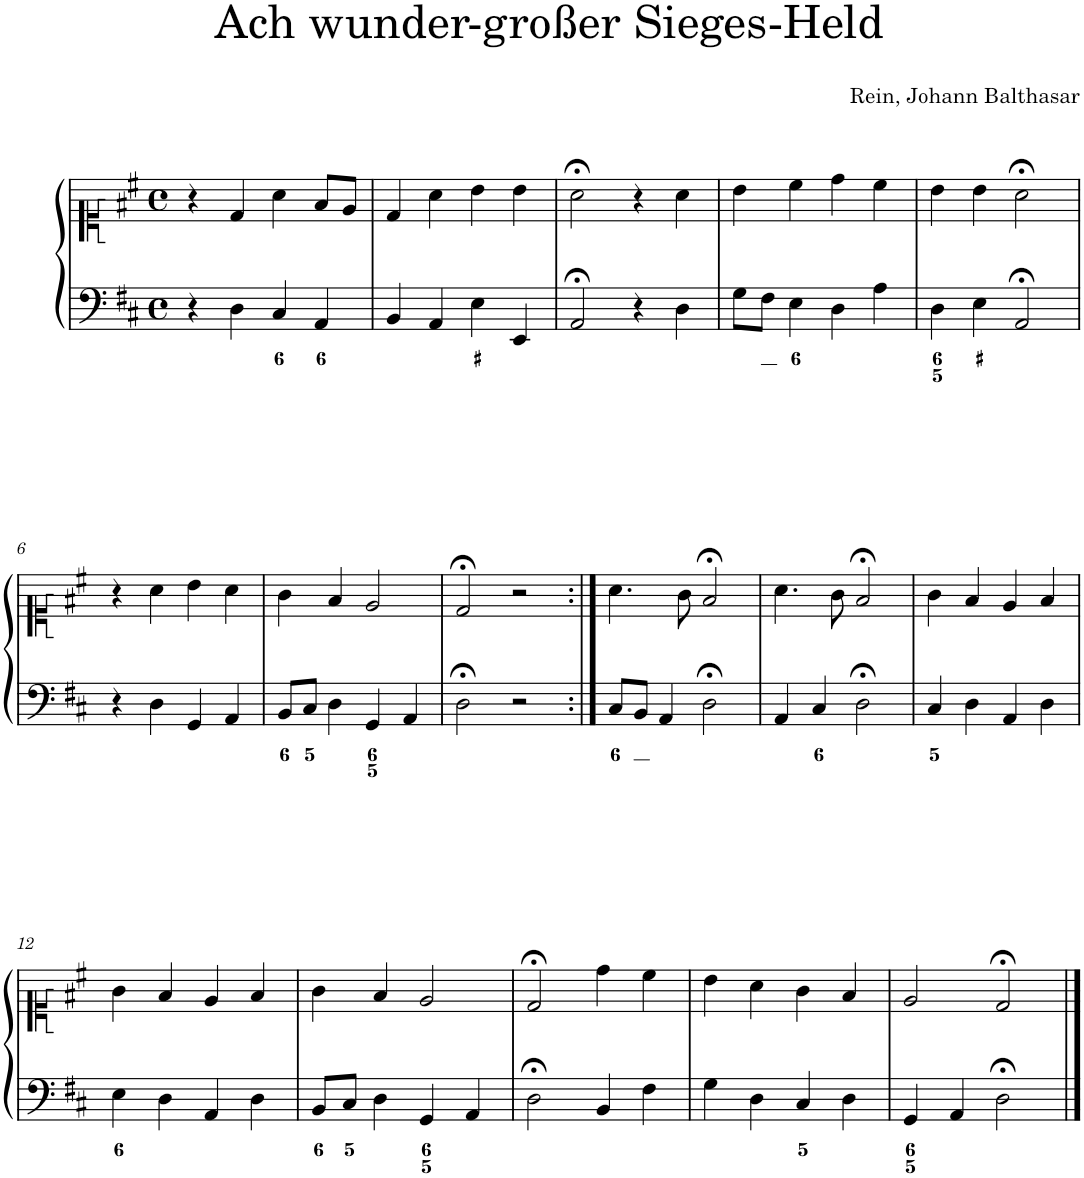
**kern	**kern
*part1	*part1
*staff2	*staff1
*I"Piano	*
*I'Pno.	*
*clefF4	*clefC1
*k[f#c#]	*k[f#c#]
*M4/4	*M4/4
*met(c)	*met(c)
=1	=1
4r	4r
4D\	4d/
4C#/	4a\
4AA/	8f#/L
.	8e/J
=2	=2
4BB/	4d/
4AA/	4a\
4E\	4b\
4EE/	4b\
=3	=3
2AA;</	2a;<\
4r	4r
4D\	4a\
=4	=4
8G\L	4b\
8F#\J	.
4E\	4cc#\
4D\	4dd\
4A\	4cc#\
=5	=5
4D\	4b\
4E\	4b\
2AA;</	2a;<\
!!LO:LB:g=z
=6	=6
4r	4r
4D\	4a\
4GG/	4b\
4AA/	4a\
=7	=7
8BB/L	4g\
8C#/J	.
4D\	4f#/
4GG/	2e/
4AA/	.
=8	=8
2D;<\	2d;</
2r	2r
=9:|!	=9:|!
8C#/L	4.a\
8BB/J	.
4AA/	.
.	8g\
2D;<\	2f#;</
=10	=10
4AA/	4.a\
4C#/	.
.	8g\
2D;<\	2f#;</
=11	=11
4C#/	4g\
4D\	4f#/
4AA/	4e/
4D\	4f#/
!!LO:LB:g=z
=12	=12
4E\	4g\
4D\	4f#/
4AA/	4e/
4D\	4f#/
=13	=13
8BB/L	4g\
8C#/J	.
4D\	4f#/
4GG/	2e/
4AA/	.
=14	=14
2D;<\	2d;</
4BB/	4dd\
4F#\	4cc#\
=15	=15
4G\	4b\
4D\	4a\
4C#/	4g\
4D\	4f#/
=16	=16
4GG/	2e/
4AA/	.
2D;<\	2d;</
==	==
*-	*-
